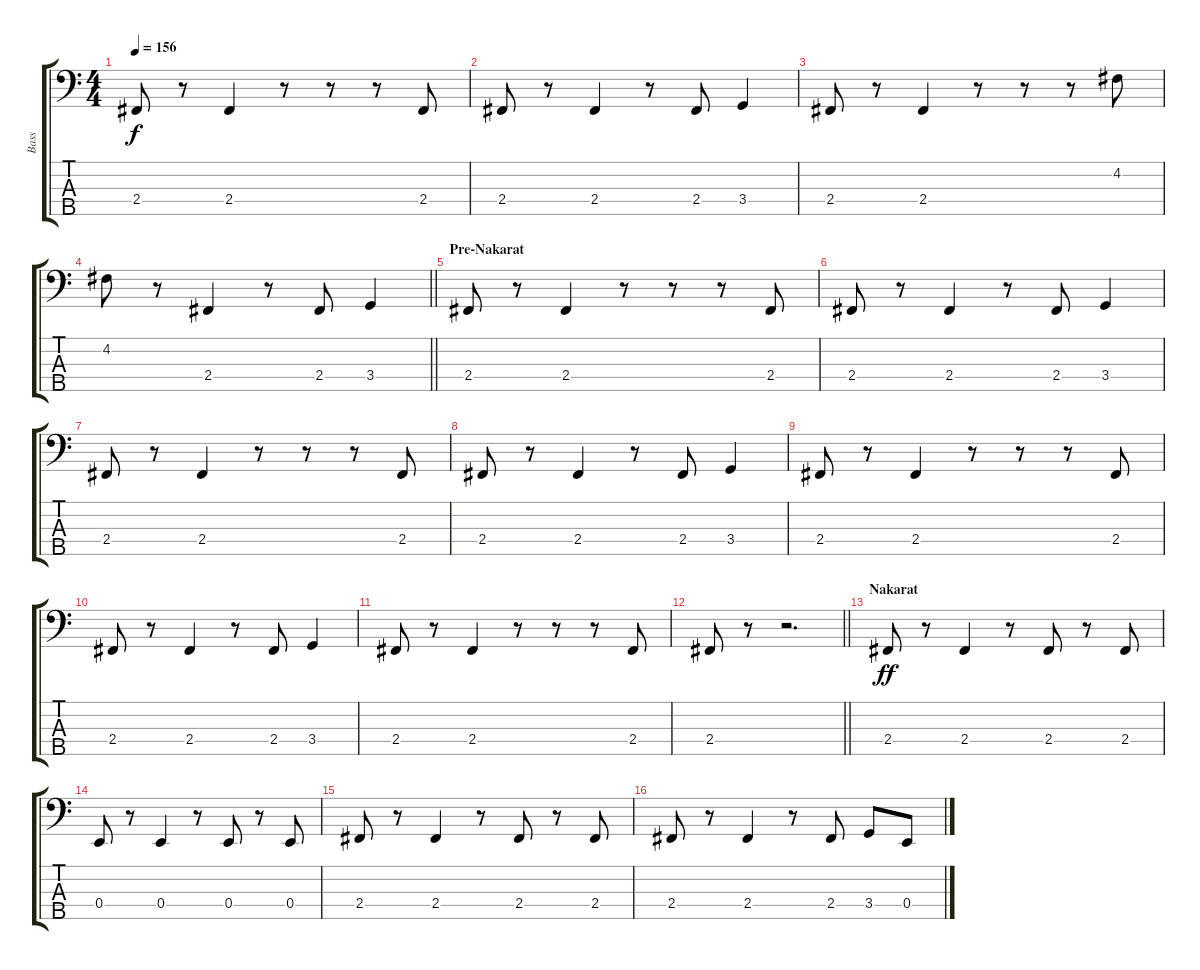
\track ("Bass" "Bass") {instrument electricbassfinger}
\staff {score tabs}
\tuning (G2 D2 A1 E1 B0) {hide}
\ts (4 4)
\tempo 156
\clef f4
\ks c
2.4.8{dy f} r.8 2.4.4 r.8 r.8 r.8 2.4.8 |
2.4.8 r.8 2.4.4 r.8 2.4.8 3.4.4 |
2.4.8 r.8 2.4.4 r.8 r.8 r.8 4.2.8 |
\barLineRight lightlight
4.2.8 r.8 2.4.4 r.8 2.4.8 3.4.4 |
\section ("" "Pre-Nakarat")
2.4.8 r.8 2.4.4 r.8 r.8 r.8 2.4.8 |
2.4.8 r.8 2.4.4 r.8 2.4.8 3.4.4 |
2.4.8 r.8 2.4.4 r.8 r.8 r.8 2.4.8 |
2.4.8 r.8 2.4.4 r.8 2.4.8 3.4.4 |
2.4.8 r.8 2.4.4 r.8 r.8 r.8 2.4.8 |
2.4.8 r.8 2.4.4 r.8 2.4.8 3.4.4 |
2.4.8 r.8 2.4.4 r.8 r.8 r.8 2.4.8 |
\barLineRight lightlight
2.4.8 r.8 r.2{d} |
\section ("" "Nakarat")
2.4.8{dy ff} r.8 2.4.4 r.8 2.4.8 r.8 2.4.8 |
0.4.8 r.8 0.4.4 r.8 0.4.8 r.8 0.4.8 |
2.4.8 r.8 2.4.4 r.8 2.4.8 r.8 2.4.8 |
2.4.8 r.8 2.4.4 r.8 2.4.8 3.4.8 0.4.8
